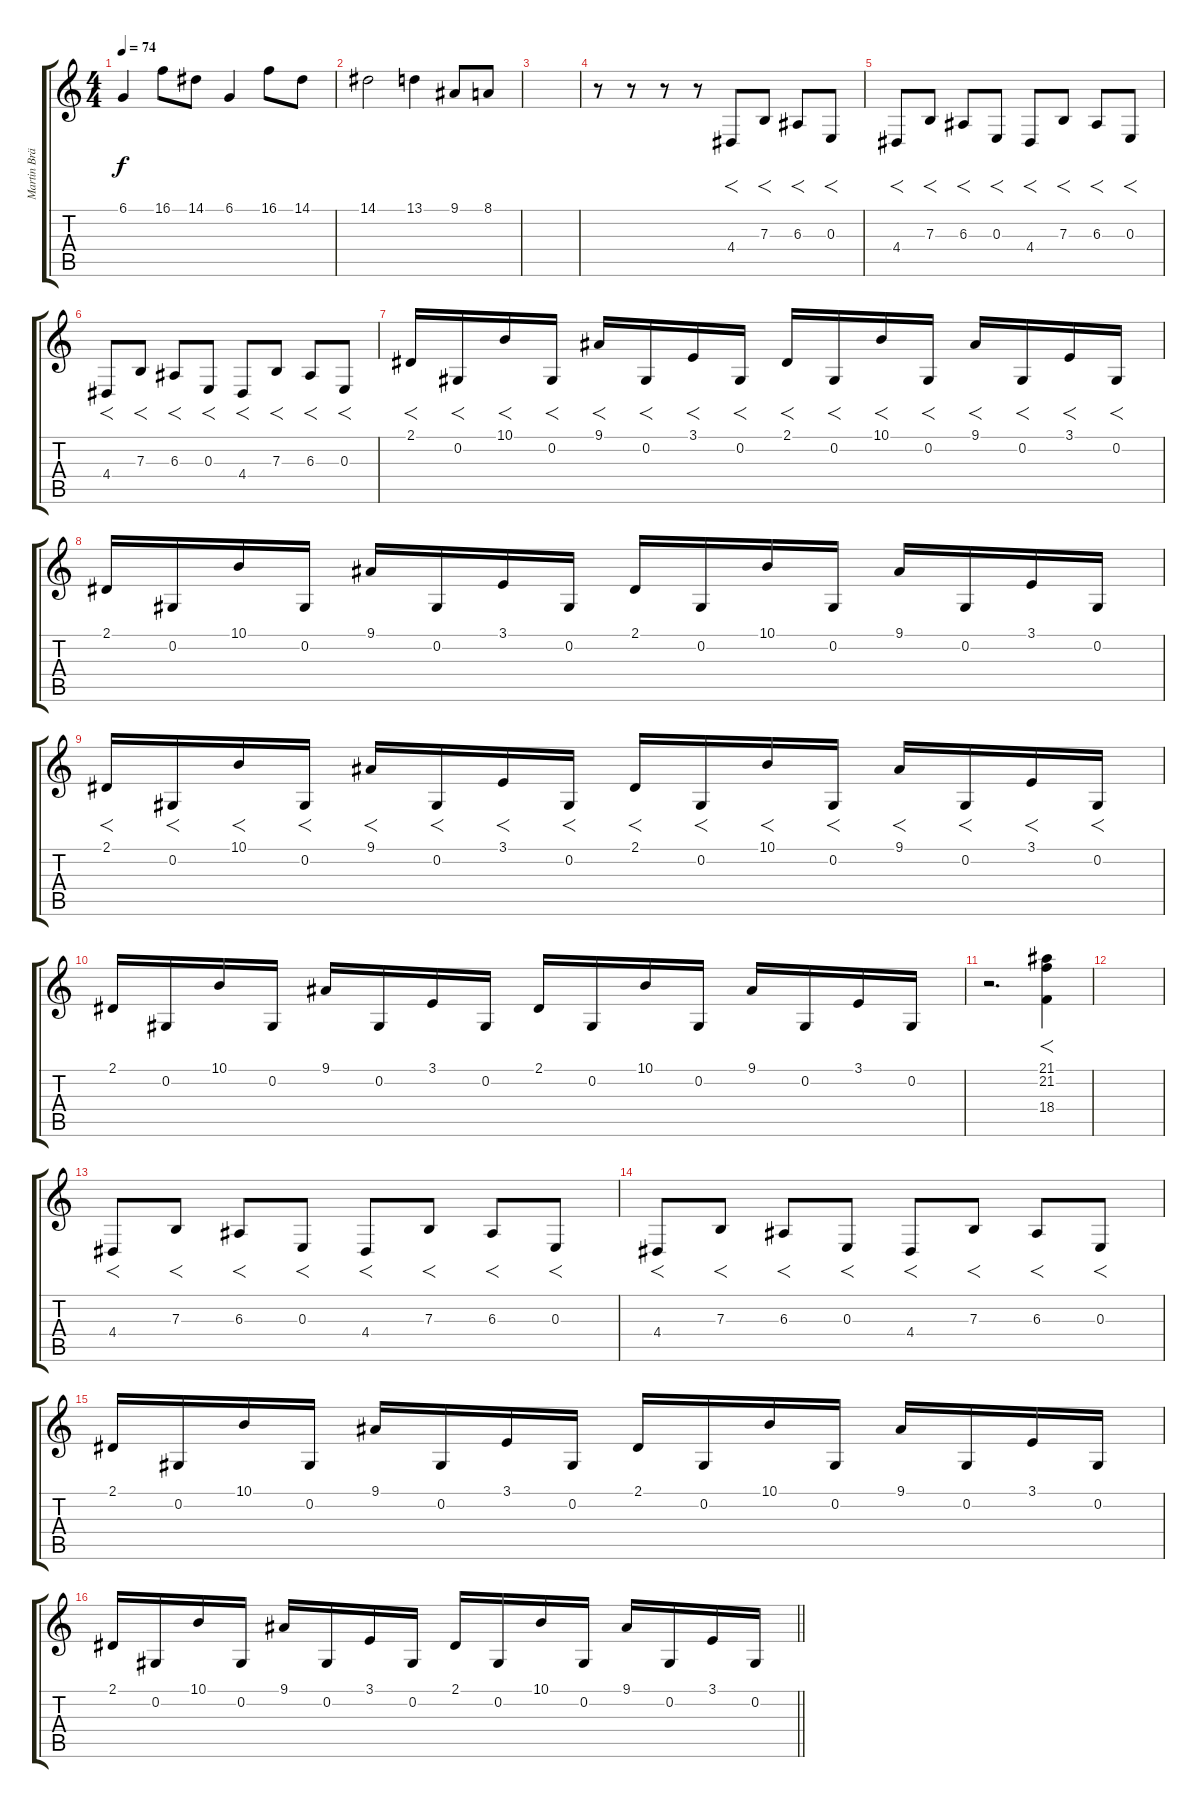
\track ("Martin Brändström 2" "Martin Brä") {instrument lead6voice}
\staff {score tabs}
\tuning (Db4 Ab3 E3 B2 Gb2 B1) {hide}
\ts (4 4)
\tempo 74
\clef g2
\ks c
6.1.4{dy f} 16.1.8 14.1.8 6.1.4 16.1.8 14.1.8 |
14.1.2 13.1.4 9.1.8 8.1.8 |
|
r.8{volume 15 instrument lead1square} r.8 r.8 r.8 4.4.8{f volume 4} 7.3.8{f volume 5} 6.3.8{f volume 6} 0.3.8{f volume 7} |
4.4.8{f volume 8 instrument lead1square} 7.3.8{f} 6.3.8{f} 0.3.8{f} 4.4.8{f} 7.3.8{f} 6.3.8{f} 0.3.8{f} |
4.4.8{f} 7.3.8{f} 6.3.8{f} 0.3.8{f} 4.4.8{f} 7.3.8{f} 6.3.8{f} 0.3.8{f} |
2.1.16{f volume 11 balance 7 instrument lead1square} 0.2.16{f} 10.1.16{f} 0.2.16{f} 9.1.16{f} 0.2.16{f} 3.1.16{f} 0.2.16{f} 2.1.16{f} 0.2.16{f} 10.1.16{f} 0.2.16{f} 9.1.16{f} 0.2.16{f} 3.1.16{f} 0.2.16{f} |
2.1.16 0.2.16 10.1.16 0.2.16 9.1.16 0.2.16 3.1.16 0.2.16 2.1.16 0.2.16 10.1.16 0.2.16 9.1.16 0.2.16 3.1.16 0.2.16 |
2.1.16{f} 0.2.16{f} 10.1.16{f} 0.2.16{f} 9.1.16{f} 0.2.16{f} 3.1.16{f} 0.2.16{f} 2.1.16{f} 0.2.16{f} 10.1.16{f} 0.2.16{f} 9.1.16{f} 0.2.16{f} 3.1.16{f} 0.2.16{f} |
2.1.16 0.2.16 10.1.16 0.2.16 9.1.16 0.2.16 3.1.16 0.2.16 2.1.16 0.2.16 10.1.16 0.2.16 9.1.16 0.2.16 3.1.16 0.2.16 |
r.2{d instrument lead6voice} (21.1 21.2 18.4).4{f} |
|
4.4.8{f} 7.3.8{f} 6.3.8{f} 0.3.8{f} 4.4.8{f} 7.3.8{f} 6.3.8{f} 0.3.8{f} |
4.4.8{f} 7.3.8{f} 6.3.8{f} 0.3.8{f} 4.4.8{f} 7.3.8{f} 6.3.8{f} 0.3.8{f} |
2.1.16 0.2.16 10.1.16 0.2.16 9.1.16 0.2.16 3.1.16 0.2.16 2.1.16 0.2.16 10.1.16 0.2.16 9.1.16 0.2.16 3.1.16 0.2.16 |
\barLineRight lightlight
2.1.16 0.2.16 10.1.16 0.2.16 9.1.16 0.2.16 3.1.16 0.2.16 2.1.16 0.2.16 10.1.16 0.2.16 9.1.16 0.2.16 3.1.16 0.2.16
